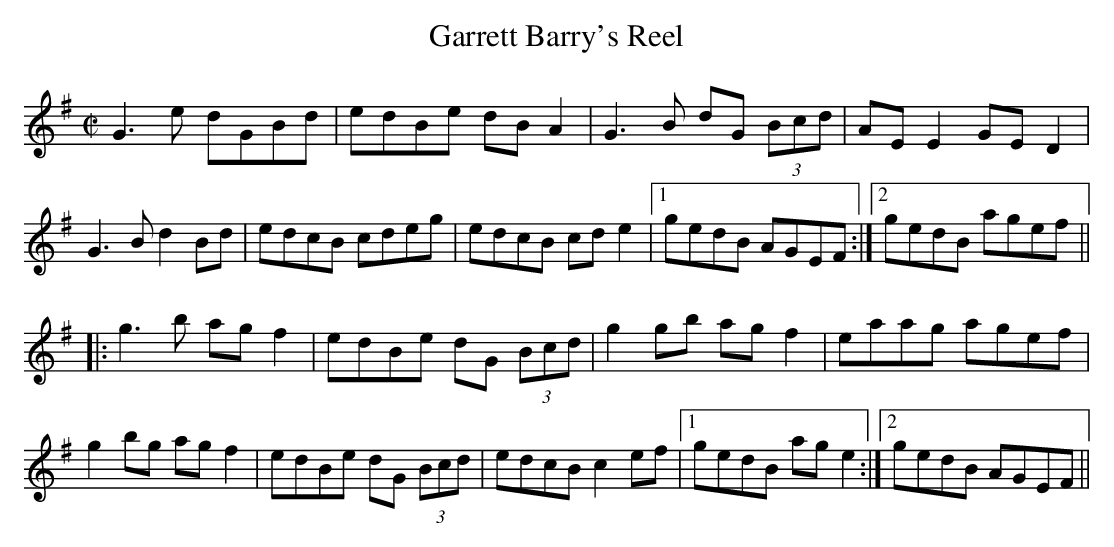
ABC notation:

X:1
T:Garrett Barry's Reel
M:C|
K:G
G3e dGBd|edBe dBA2|G3B dG (3Bcd|AEE2 GED2|
G3B d2Bd|edcB cdeg|edcB cde2|1 gedB AGEF:|2 gedB agef||
|:g3b agf2|edBe dG (3Bcd|g2gb agf2|eaag agef|
g2bg agf2|edBe dG (3Bcd|edcB c2ef|1 gedB age2:|2 gedB AGEF||
